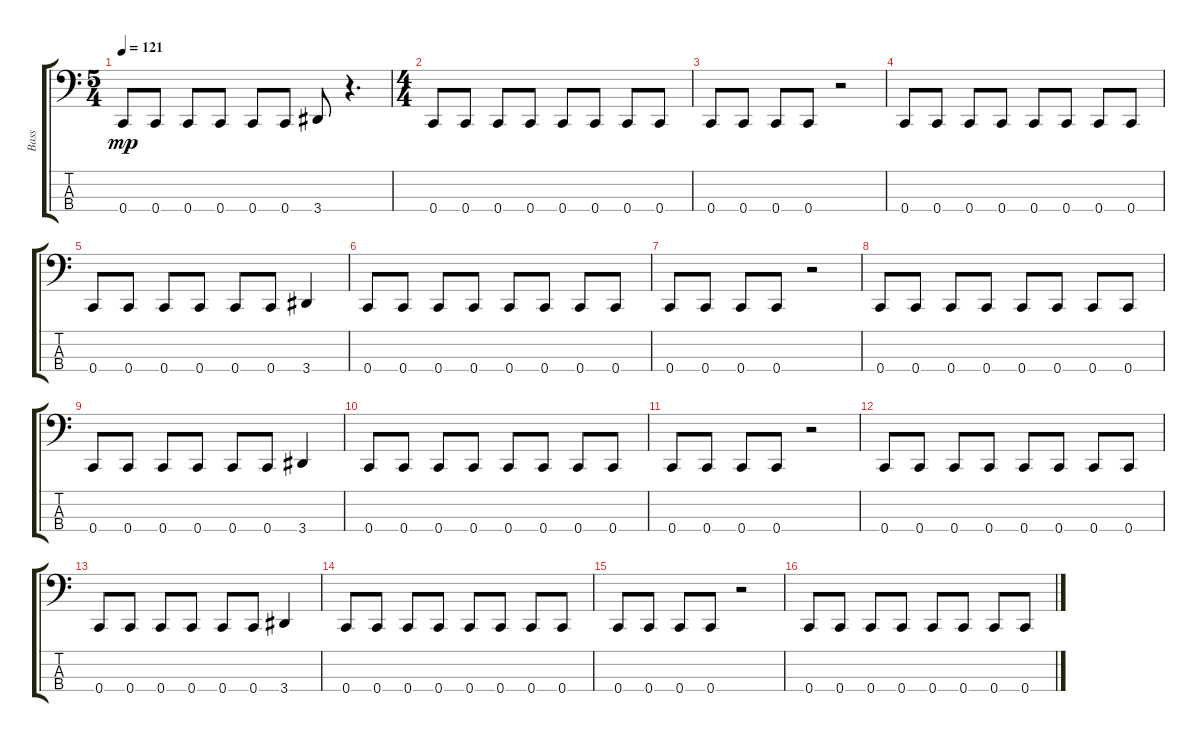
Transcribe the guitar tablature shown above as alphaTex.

\track ("Bass" "Bass") {instrument electricbassfinger}
\staff {score tabs}
\tuning (F2 C2 G1 C1) {hide}
\ts (5 4)
\tempo 121
\clef f4
\ks c
0.4.8{dy mp} 0.4.8 0.4.8 0.4.8 0.4.8 0.4.8 3.4.8 r.4{d} |
\ts (4 4)
0.4.8 0.4.8 0.4.8 0.4.8 0.4.8 0.4.8 0.4.8 0.4.8 |
0.4.8 0.4.8 0.4.8 0.4.8 r.2 |
0.4.8 0.4.8 0.4.8 0.4.8 0.4.8 0.4.8 0.4.8 0.4.8 |
0.4.8 0.4.8 0.4.8 0.4.8 0.4.8 0.4.8 3.4.4 |
0.4.8 0.4.8 0.4.8 0.4.8 0.4.8 0.4.8 0.4.8 0.4.8 |
0.4.8 0.4.8 0.4.8 0.4.8 r.2 |
0.4.8 0.4.8 0.4.8 0.4.8 0.4.8 0.4.8 0.4.8 0.4.8 |
0.4.8 0.4.8 0.4.8 0.4.8 0.4.8 0.4.8 3.4.4 |
0.4.8 0.4.8 0.4.8 0.4.8 0.4.8 0.4.8 0.4.8 0.4.8 |
0.4.8 0.4.8 0.4.8 0.4.8 r.2 |
0.4.8 0.4.8 0.4.8 0.4.8 0.4.8 0.4.8 0.4.8 0.4.8 |
0.4.8 0.4.8 0.4.8 0.4.8 0.4.8 0.4.8 3.4.4 |
0.4.8 0.4.8 0.4.8 0.4.8 0.4.8 0.4.8 0.4.8 0.4.8 |
0.4.8 0.4.8 0.4.8 0.4.8 r.2 |
0.4.8 0.4.8 0.4.8 0.4.8 0.4.8 0.4.8 0.4.8 0.4.8
